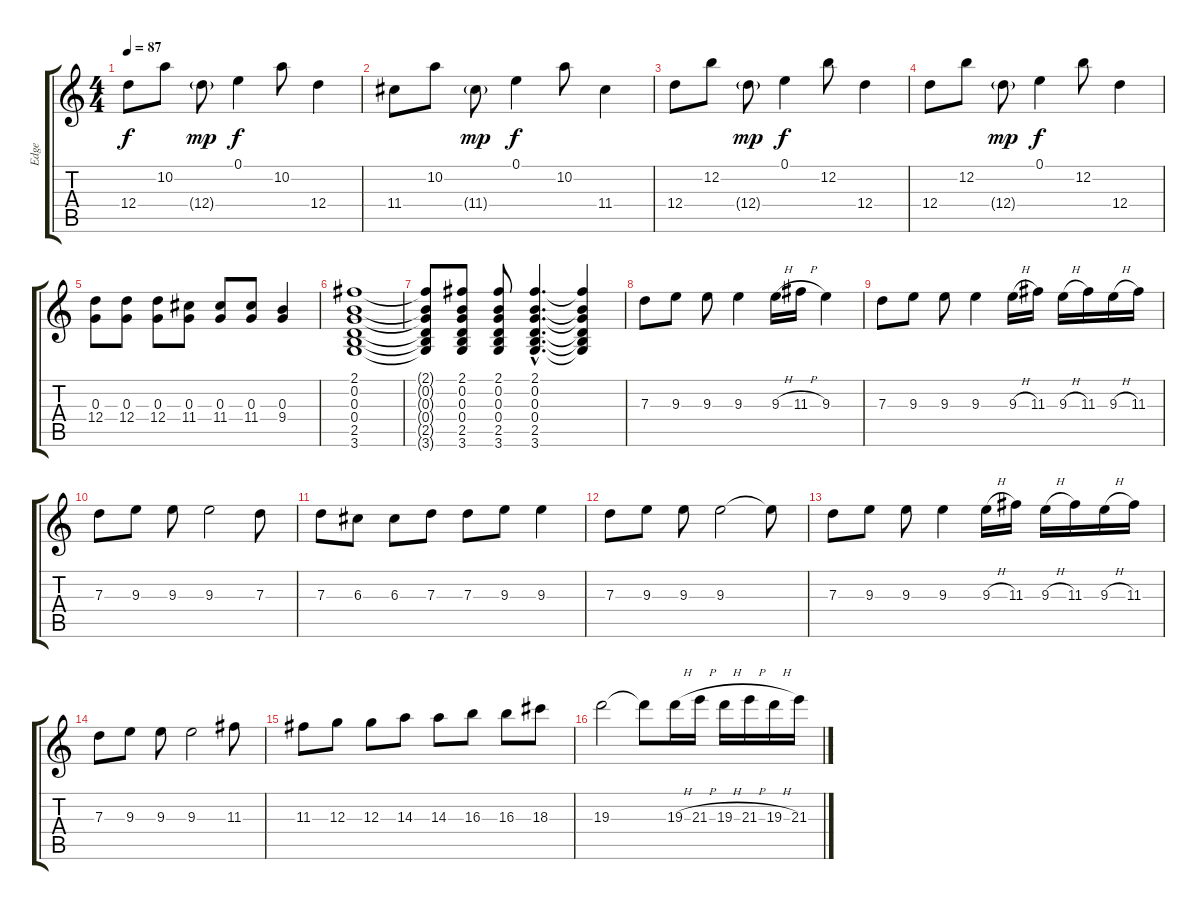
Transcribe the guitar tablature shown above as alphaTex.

\track ("Edge" "Edge") {instrument acousticguitarsteel}
\staff {score tabs}
\tuning (E4 B3 G3 D3 A2 E2) {hide}
\ts (4 4)
\tempo 87
\clef g2
\ks c
12.4.8{dy f} 10.2.8 12.4{g}.8{dy mp} 0.1.4{dy f} 10.2.8 12.4.4 |
11.4.8 10.2.8 11.4{g}.8{dy mp} 0.1.4{dy f} 10.2.8 11.4.4 |
12.4.8 12.2.8 12.4{g}.8{dy mp} 0.1.4{dy f} 12.2.8 12.4.4 |
12.4.8 12.2.8 12.4{g}.8{dy mp} 0.1.4{dy f} 12.2.8 12.4.4 |
(0.3 12.4).8 (0.3 12.4).8 (0.3 12.4).8 (0.3 11.4).8 (0.3 11.4).8 (0.3 11.4).8 (0.3 9.4).4 |
(2.1 0.2 0.3 0.4 2.5 3.6).1 |
(2.1{t} 0.2{t} 0.3{t} 0.4{t} 2.5{t} 3.6{t}).8 (2.1 0.2 0.3 0.4 2.5 3.6).8 (2.1 0.2 0.3 0.4 2.5 3.6).8 (2.1{hac} 0.2{hac} 0.3{hac} 0.4{hac} 2.5{hac} 3.6{hac}).4{d} (2.1{t} 0.2{t} 0.3{t} 0.4{t} 2.5{t} 3.6{t}).4 |
7.3.8 9.3.8 9.3.8 9.3.4 9.3{h}.16 11.3{h}.16 9.3.4 |
7.3.8 9.3.8 9.3.8 9.3.4 9.3{h}.16 11.3.16 9.3{h}.16 11.3.16 9.3{h}.16 11.3.16 |
7.3.8 9.3.8 9.3.8 9.3.2 7.3.8 |
7.3.8 6.3.8 6.3.8 7.3.8 7.3.8 9.3.8 9.3.4 |
7.3.8 9.3.8 9.3.8 9.3.2 9.3{t}.8 |
7.3.8 9.3.8 9.3.8 9.3.4 9.3{h}.16 11.3.16 9.3{h}.16 11.3.16 9.3{h}.16 11.3.16 |
7.3.8 9.3.8 9.3.8 9.3.2 11.3.8 |
11.3.8 12.3.8 12.3.8 14.3.8 14.3.8 16.3.8 16.3.8 18.3.8 |
19.3.2 19.3{t}.8 19.3{h}.16 21.3{h}.16 19.3{h}.16 21.3{h}.16 19.3{h}.16 21.3.16
